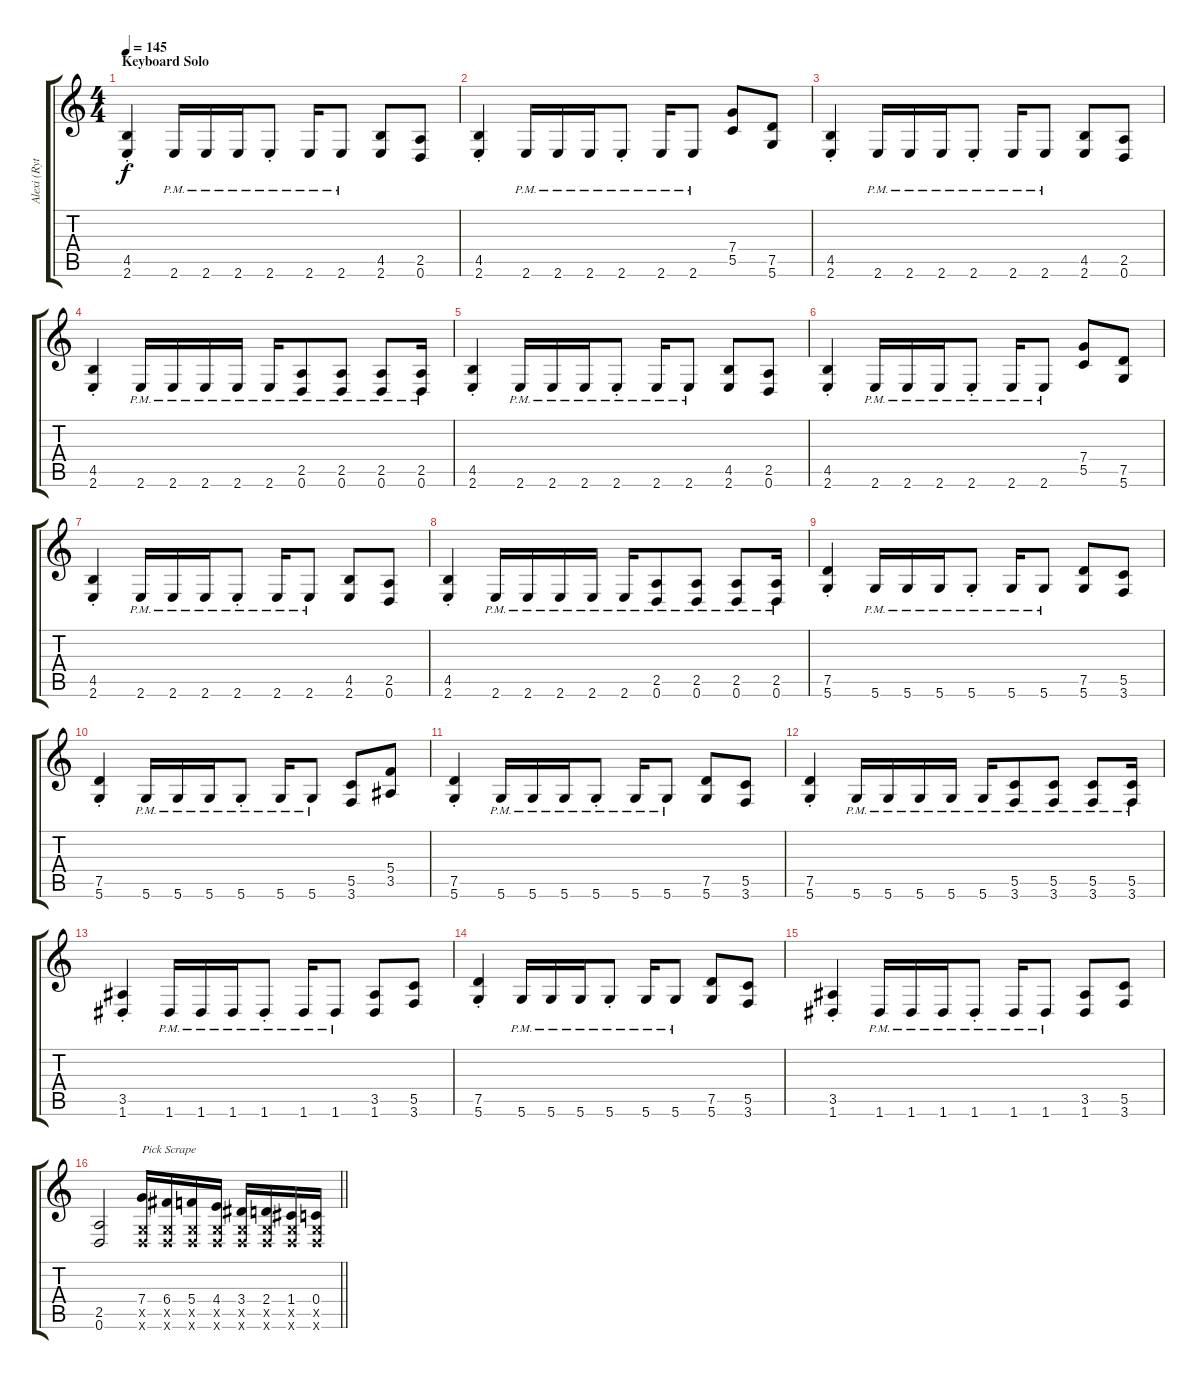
\track ("Alexi (Rythm Guitar)" "Alexi (Ryt") {instrument distortionguitar}
\staff {score tabs}
\tuning (D4 A3 F3 C3 G2 D2) {hide}
\ts (4 4)
\section ("" "Keyboard Solo")
\tempo 145
\clef g2
\ks c
(4.5{st} 2.6{st}).4{dy f volume 13 balance 2 instrument distortionguitar} 2.6{pm}.16 2.6{pm}.16 2.6{pm}.16 2.6{pm st}.8 2.6{pm}.16 2.6{pm}.8 (4.5 2.6).8 (2.5 0.6).8 |
(4.5{st} 2.6{st}).4 2.6{pm}.16 2.6{pm}.16 2.6{pm}.16 2.6{pm st}.8 2.6{pm}.16 2.6{pm}.8 (7.4 5.5).8 (7.5 5.6).8 |
(4.5{st} 2.6{st}).4 2.6{pm}.16 2.6{pm}.16 2.6{pm}.16 2.6{pm st}.8 2.6{pm}.16 2.6{pm}.8 (4.5 2.6).8 (2.5 0.6).8 |
(4.5{st} 2.6{st}).4 2.6{pm}.16 2.6{pm}.16 2.6{pm}.16 2.6{pm}.16 2.6{pm}.16{volume 16} (2.5{pm} 0.6{pm}).8 (2.5{pm} 0.6{pm}).8 (2.5{pm} 0.6{pm}).8 (2.5{pm} 0.6{pm}).16 |
(4.5{st} 2.6{st}).4{volume 13} 2.6{pm}.16 2.6{pm}.16 2.6{pm}.16 2.6{pm st}.8 2.6{pm}.16 2.6{pm}.8 (4.5 2.6).8 (2.5 0.6).8 |
(4.5{st} 2.6{st}).4 2.6{pm}.16 2.6{pm}.16 2.6{pm}.16 2.6{pm st}.8 2.6{pm}.16 2.6{pm}.8 (7.4 5.5).8 (7.5 5.6).8 |
(4.5{st} 2.6{st}).4 2.6{pm}.16 2.6{pm}.16 2.6{pm}.16 2.6{pm st}.8 2.6{pm}.16 2.6{pm}.8 (4.5 2.6).8 (2.5 0.6).8 |
(4.5{st} 2.6{st}).4 2.6{pm}.16 2.6{pm}.16 2.6{pm}.16 2.6{pm}.16 2.6{pm}.16{volume 16} (2.5{pm} 0.6{pm}).8 (2.5{pm} 0.6{pm}).8 (2.5{pm} 0.6{pm}).8 (2.5{pm} 0.6{pm}).16 |
(7.5{st} 5.6{st}).4{volume 13} 5.6{pm}.16 5.6{pm}.16 5.6{pm}.16 5.6{pm st}.8 5.6{pm}.16 5.6{pm}.8 (7.5 5.6).8 (5.5 3.6).8 |
(7.5{st} 5.6{st}).4 5.6{pm}.16 5.6{pm}.16 5.6{pm}.16 5.6{pm st}.8 5.6{pm}.16 5.6{pm}.8 (5.5 3.6).8 (5.4 3.5).8 |
(7.5{st} 5.6{st}).4 5.6{pm}.16 5.6{pm}.16 5.6{pm}.16 5.6{pm st}.8 5.6{pm}.16 5.6{pm}.8 (7.5 5.6).8 (5.5 3.6).8 |
(7.5{st} 5.6{st}).4 5.6{pm}.16 5.6{pm}.16 5.6{pm}.16 5.6{pm}.16 5.6{pm}.16{volume 16} (5.5{pm} 3.6{pm}).8 (5.5{pm} 3.6{pm}).8 (5.5{pm} 3.6{pm}).8 (5.5{pm} 3.6{pm}).16 |
(3.5{st} 1.6{st}).4{volume 13} 1.6{pm}.16 1.6{pm}.16 1.6{pm}.16 1.6{pm st}.8 1.6{pm}.16 1.6{pm}.8 (3.5 1.6).8 (5.5 3.6).8 |
(7.5{st} 5.6{st}).4 5.6{pm}.16 5.6{pm}.16 5.6{pm}.16 5.6{pm st}.8 5.6{pm}.16 5.6{pm}.8 (7.5 5.6).8 (5.5 3.6).8 |
(3.5{st} 1.6{st}).4 1.6{pm}.16 1.6{pm}.16 1.6{pm}.16 1.6{pm st}.8 1.6{pm}.16 1.6{pm}.8 (3.5 1.6).8 (5.5 3.6).8 |
\barLineRight lightlight
(2.5 0.6).2 (7.4 0.5{x} 0.6{x}).16{txt "Pick Scrape" instrument guitarfretnoise} (6.4 0.5{x} 0.6{x}).16 (5.4 0.5{x} 0.6{x}).16 (4.4 0.5{x} 0.6{x}).16 (3.4 0.5{x} 0.6{x}).16 (2.4 0.5{x} 0.6{x}).16 (1.4 0.5{x} 0.6{x}).16 (0.4 0.5{x} 0.6{x}).16
